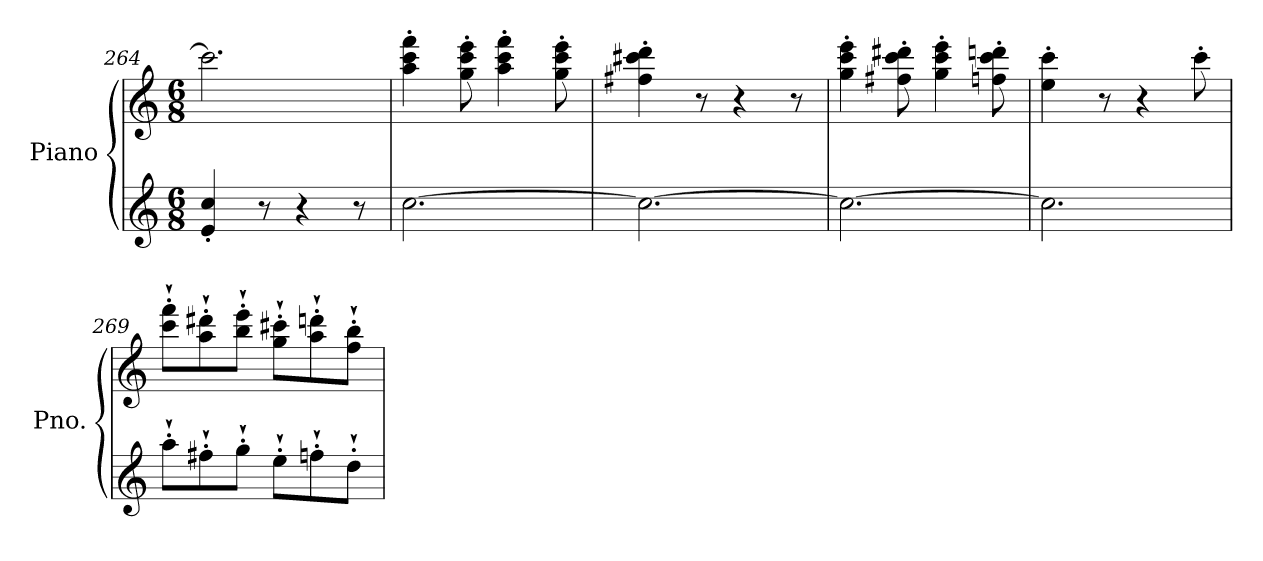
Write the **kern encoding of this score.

**kern	**kern
*part1	*part1
*staff2	*staff1
*I"Piano	*
*I'Pno.	*
*clefG2	*clefG2
*k[]	*k[]
*M6/8	*M6/8
=264	=264
4e/' 4cc/'	2.ccc\]
8r	.
4r	.
8r	.
=265	=265
[2.cc\	4aa\' 4ccc\' 4fff\'
.	8gg\' 8ccc\' 8eee\'
.	4aa\' 4ccc\' 4fff\'
.	8gg\' 8ccc\' 8eee\'
!!LO:LB:g=z
=266	=266
2.cc\_	4ff#X\' 4ccc#X\' 4ddd\'
.	8r
.	4r
.	8r
=267	=267
2.cc\_	4gg\' 4ccc\' 4eee\'
.	8ff#X\' 8ccc\' 8ddd#X\'
.	4gg\' 4ccc\' 4eee\'
.	8ffn\' 8ccc\' 8dddn\'
=268	=268
2.cc\]	4ee\' 4ccc\'
.	8r
.	4r
.	8ccc'\
=269	=269
8aa'`\L	8ccc\'` 8fff\'`L
8ff#X'`\	8aa\'` 8ddd#X\'`
8gg'`\J	8bb\'` 8eee\'`J
8ee'`\L	8gg\'` 8ccc#X\'`L
8ffn'`\	8aa\'` 8dddn\'`
8dd'`\J	8ff\'` 8bb\'`J
=	=
*-	*-
